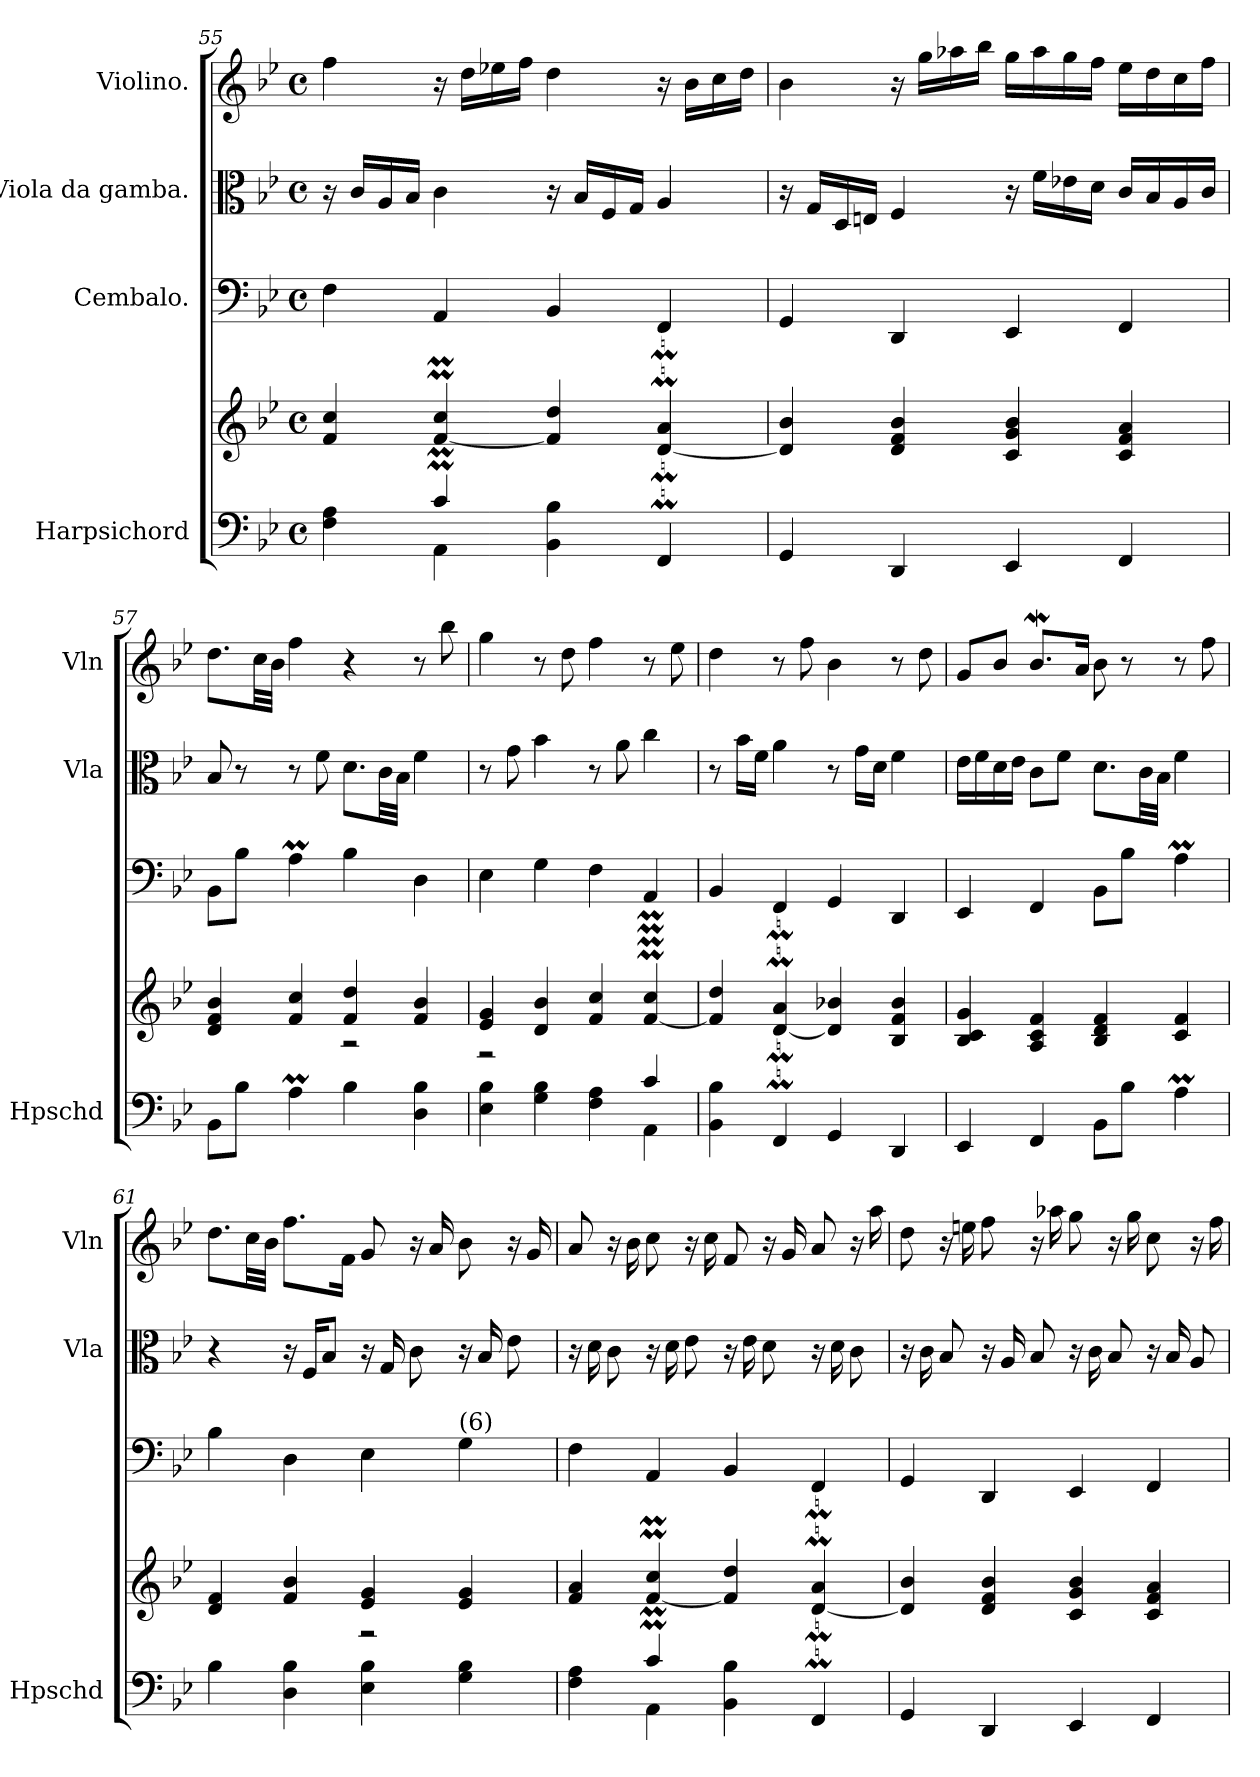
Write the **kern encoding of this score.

**kern	**kern	**kern	**kern	**kern
*part4	*part4	*part3	*part2	*part1
*staff5	*staff4	*staff3	*staff2	*staff1
*I"Harpsichord	*	*I"Cembalo.	*I"Viola da gamba.	*I"Violino.
*I'Hpschd	*	*	*I'Vla	*I'Vln
*clefF4	*clefG2	*clefF4	*clefC3	*clefG2
*k[b-e-]	*k[b-e-]	*k[b-e-]	*k[b-e-]	*k[b-e-]
*M4/4	*M4/4	*M4/4	*M4/4	*M4/4
*met(c)	*met(c)	*met(c)	*met(c)	*met(c)
=55	=55	=55	=55	=55
*^	*	*	*	*
4F\ 4A\	4ryy	4f/ 4cc/	4F\	16r	4ff\
.	.	.	.	16c/LL	.
.	.	.	.	16A/	.
.	.	.	.	16B-/JJ	.
4c/	4AA\	[4f/M 4cc/M	4AA/	4c\	16r
.	.	.	.	.	16dd\LL
.	.	.	.	.	16ee-X\
.	.	.	.	.	16ff\JJ
4BB-\ 4B-\	2ryy	4f/] 4dd/	4BB-/	16r	4dd\
.	.	.	.	16B-/LL	.
.	.	.	.	16F/	.
.	.	.	.	16G/JJ	.
4FF/	.	[4d/M 4a/M	4FF/	4A/	16r
.	.	.	.	.	16b-\LL
.	.	.	.	.	16cc\
.	.	.	.	.	16dd\JJ
*v	*v	*	*	*	*
!!LO:LB:g=z
=56	=56	=56	=56	=56
4GG/	4d/] 4b-/	4GG/	16r	4b-\
.	.	.	16G/LL	.
.	.	.	16D/	.
.	.	.	16En/JJ	.
4DD/	4d/ 4f/ 4b-/	4DD/	4F/	16r
.	.	.	.	16gg\LL
.	.	.	.	16aa-X\
.	.	.	.	16bb-\JJ
4EE-/	4c/ 4g/ 4b-/	4EE-/	16r	16gg\LL
.	.	.	16f\LL	16aa-\
.	.	.	16e-X\	16gg\
.	.	.	16d\JJ	16ff\JJ
4FF/	4c/ 4f/ 4a/	4FF/	16c/LL	16ee-\LL
.	.	.	16B-/	16dd\
.	.	.	16A/	16cc\
.	.	.	16c/JJ	16ff\JJ
=57	=57	=57	=57	=57
*	*^	*	*	*
8BB-\L	4d/ 4f/ 4b-/	2ryy	8BB-\L	8B-/	8.dd\L
8B-\J	.	.	8B-\J	8r	.
.	.	.	.	.	32cc\LL
.	.	.	.	.	32b-\JJJ
4Am\	4f/ 4cc/	.	4Am\	8r	4ff\
.	.	.	.	8f\	.
4B-\	4f/ 4dd/	2r	4B-\	8.d\L	4r
.	.	.	.	32c\LL	.
.	.	.	.	32B-\JJJ	.
4D\ 4B-\	4f/ 4b-/	.	4D\	4f\	8r
.	.	.	.	.	8bb-\
=58	=58	=58	=58	=58	=58
*^	*	*	*	*	*
4E-\ 4B-\	2.ryy	4e-/ 4g/	2r	4E-\	8r	4gg\
.	.	.	.	.	8g\	.
4G\ 4B-\	.	4d/ 4b-/	.	4G\	4b-\	8r
.	.	.	.	.	.	8dd\
4F\ 4A\	.	4f/ 4cc/	2ryy	4F\	8r	4ff\
.	.	.	.	.	8a\	.
4c/	4AA\	[4f/M 4cc/M	.	4AA/	4cc\	8r
.	.	.	.	.	.	8ee-\
*v	*v	*	*	*	*	*
*	*v	*v	*	*	*
=59	=59	=59	=59	=59
4BB-\ 4B-\	4f/] 4dd/	4BB-/	8r	4dd\
.	.	.	16b-\LL	.
.	.	.	16f\JJ	.
4FF/	[4d/M 4a/M	4FF/	4a\	8r
.	.	.	.	8ff\
4GG/	4d/] 4b-/	4GG/	8r	4b-\
.	.	.	16g\LL	.
.	.	.	16d\JJ	.
4DD/	4B-/ 4f/ 4b-/	4DD/	4f\	8r
.	.	.	.	8dd\
=60	=60	=60	=60	=60
4EE-/	4B-/ 4c/ 4g/	4EE-/	16e-\LL	8g/L
.	.	.	16f\	.
.	.	.	16d\	8b-/J
.	.	.	16e-\JJ	.
4FF/	4A/ 4c/ 4f/	4FF/	8c\L	8.b-w/L
.	.	.	8f\J	.
.	.	.	.	16a/Jk
8BB-\L	4B-/ 4d/ 4f/	8BB-\L	8.d\L	8b-\
8B-\J	.	8B-\J	.	8r
.	.	.	32c\LL	.
.	.	.	32B-\JJJ	.
4Am\	4c/ 4f/	4Am\	4f\	8r
.	.	.	.	8ff\
!!LO:LB:g=z
=61	=61	=61	=61	=61
*	*^	*	*	*
4B-\	4d/ 4f/	2ryy	4B-\	4r	8.dd\L
.	.	.	.	.	32cc\LL
.	.	.	.	.	32b-\JJJ
4D\ 4B-\	4f/ 4b-/	.	4D\	16r	8.ff\L
.	.	.	.	16F/KL	.
.	.	.	.	8B-/J	.
.	.	.	.	.	16f\Jk
4E-\ 4B-\	4e-/ 4g/	2r	4E-\	16r	8g/
.	.	.	.	16G/	.
.	.	.	.	8c\	16r
.	.	.	.	.	16a/
!	!	!	!LO:TX:a:t=(6)	!	!
4G\ 4B-\	4e-/ 4g/	.	4G\	16r	8b-\
.	.	.	.	16B-/	.
.	.	.	.	8e-\	16r
.	.	.	.	.	16g/
*	*v	*v	*	*	*
=62	=62	=62	=62	=62
*^	*	*	*	*
4F\ 4A\	4ryy	4f/ 4a/	4F\	16r	8a/
.	.	.	.	16d\	.
.	.	.	.	8c\	16r
.	.	.	.	.	16b-\
4c/	4AA\	[4f/M 4cc/M	4AA/	16r	8cc\
.	.	.	.	16d\	.
.	.	.	.	8e-\	16r
.	.	.	.	.	16cc\
4BB-\ 4B-\	2ryy	4f/] 4dd/	4BB-/	16r	8f/
.	.	.	.	16e-\	.
.	.	.	.	8d\	16r
.	.	.	.	.	16g/
4FF/	.	[4d/M 4a/M	4FF/	16r	8a/
.	.	.	.	16d\	.
.	.	.	.	8c\	16r
.	.	.	.	.	16aa\
*v	*v	*	*	*	*
=63	=63	=63	=63	=63
4GG/	4d/] 4b-/	4GG/	16r	8dd\
.	.	.	16c\	.
.	.	.	8B-/	16r
.	.	.	.	16een\
4DD/	4d/ 4f/ 4b-/	4DD/	16r	8ff\
.	.	.	16A/	.
.	.	.	8B-/	16r
.	.	.	.	16aa-X\
4EE-/	4c/ 4g/ 4b-/	4EE-/	16r	8gg\
.	.	.	16c\	.
.	.	.	8B-/	16r
.	.	.	.	16gg\
4FF/	4c/ 4f/ 4a/	4FF/	16r	8cc\
.	.	.	16B-/	.
.	.	.	8A/	16r
.	.	.	.	16ff\
=	=	=	=	=
*-	*-	*-	*-	*-
